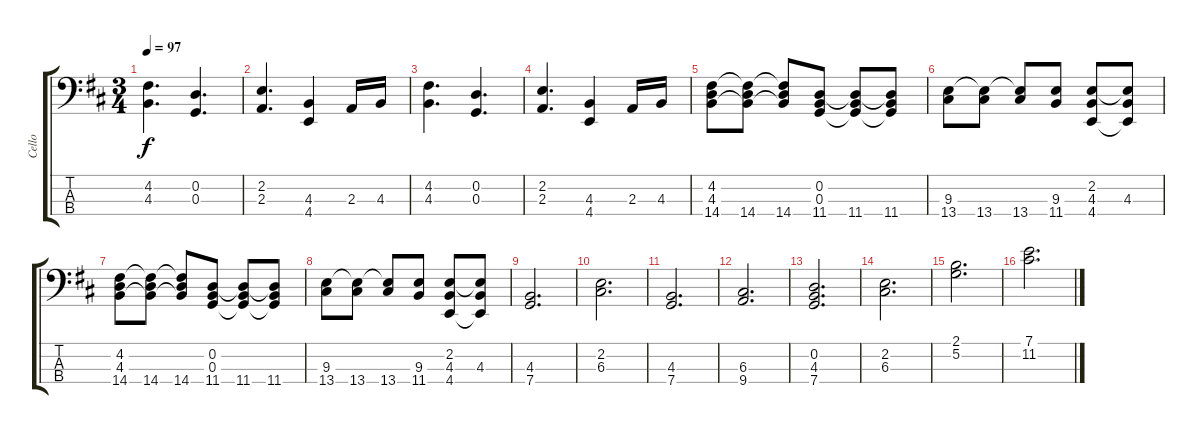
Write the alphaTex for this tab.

\track ("Cello" "Cello") {instrument cello}
\staff {score tabs}
\tuning (A3 D3 G2 C2) {hide}
\ts (3 4)
\tempo 97
\clef f4
\ks d
(4.2 4.3).4{d dy f instrument cello} (0.2 0.3).4{d} |
(2.2 2.3).4{d} (4.3 4.4).4 2.3.16 4.3.16 |
(4.2 4.3).4{d} (0.2 0.3).4{d} |
(2.2 2.3).4{d} (4.3 4.4).4 2.3.16 4.3.16 |
(4.2 4.3 14.4).8 (4.2{t} 4.3{t} 14.4).8 (4.2{t} 4.3{t} 14.4).8 (0.2 0.3 11.4).8 (0.2{t} 0.3{t} 11.4).8 (0.2{t} 0.3{t} 11.4).8 |
(9.3 13.4).8 (9.3{t} 13.4).8 (9.3{t} 13.4).8 (9.3 11.4).8 (2.2 4.3 4.4).8 (2.2{t} 4.3 4.4{t}).8 |
(4.2 4.3 14.4).8 (4.2{t} 4.3{t} 14.4).8 (4.2{t} 4.3{t} 14.4).8 (0.2 0.3 11.4).8 (0.2{t} 0.3{t} 11.4).8 (0.2{t} 0.3{t} 11.4).8 |
(9.3 13.4).8 (9.3{t} 13.4).8 (9.3{t} 13.4).8 (9.3 11.4).8 (2.2 4.3 4.4).8 (2.2{t} 4.3 4.4{t}).8 |
(4.3 7.4).2{d} |
(2.2 6.3).2{d} |
(4.3 7.4).2{d} |
(6.3 9.4).2{d} |
(0.2 4.3 7.4).2{d} |
(2.2 6.3).2{d} |
(2.1 5.2).2{d} |
(7.1 11.2).2{d}
